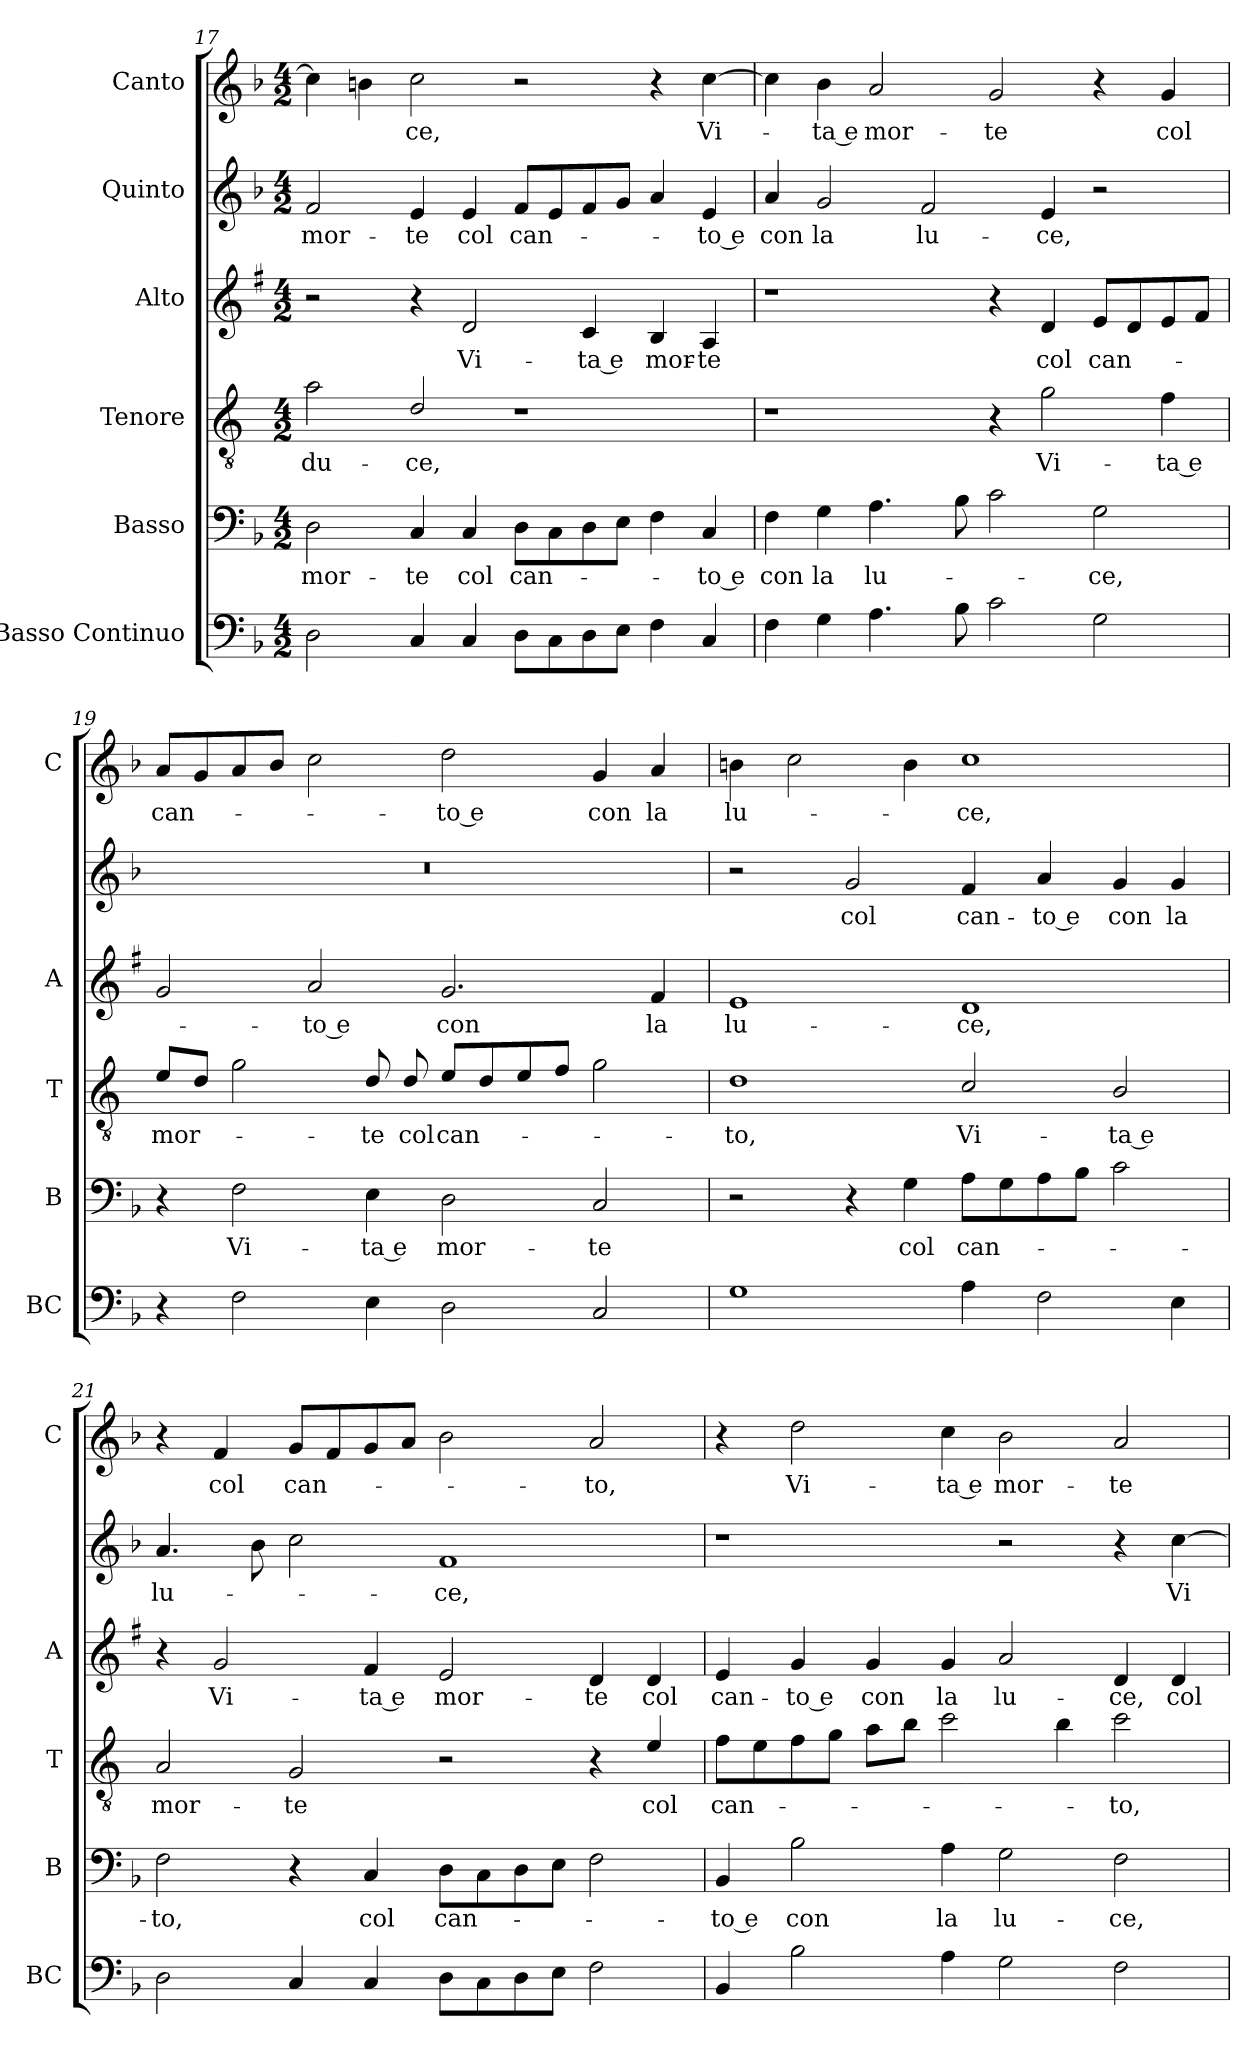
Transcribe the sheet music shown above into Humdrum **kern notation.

**kern	**kern	**text	**kern	**text	**kern	**text	**kern	**text	**kern	**text
*part6	*part5	*part5	*part4	*part4	*part3	*part3	*part2	*part2	*part1	*part1
*staff6	*staff5	*staff5	*staff4	*staff4	*staff3	*staff3	*staff2	*staff2	*staff1	*staff1
*I"Basso Continuo	*I"Basso	*	*I"Tenore	*	*I"Alto	*	*I"Quinto	*	*I"Canto	*
*I'BC	*I'B	*	*I'T	*	*I'A	*	*	*	*I'C	*
*clefF4	*clefF4	*	*clefGv2	*	*clefG2	*	*clefG2	*	*clefG2	*
*	*	*	*ITrd4c7	*	*ITrd1c2	*	*	*	*	*
*k[b-]	*k[b-]	*	*k[b-]	*	*k[b-]	*	*k[b-]	*	*k[b-]	*
*F:	*F:	*	*F:	*	*F:	*	*F:	*	*F:	*
*M4/2	*M4/2	*	*M4/2	*	*M4/2	*	*M4/2	*	*M4/2	*
=17	=17	=17	=17	=17	=17	=17	=17	=17	=17	=17
!	!	!LO:LY:b	!	!LO:LY:b	!	!	!	!LO:LY:b	!	!
2D\	2D\	mor-	2d\	-du-	2r	.	2f/	mor-	4cc\]	.
.	.	.	.	.	.	.	.	.	4bn\	.
!	!	!LO:LY:b	!	!LO:LY:b	!	!	!	!LO:LY:b	!	!LO:LY:b
4C/	4C/	-te	2G/	-ce,	4r	.	4e/	-te	2cc\	-ce,
!	!	!LO:LY:b	!	!	!	!LO:LY:b	!	!LO:LY:b	!	!
4C/	4C/	col	.	.	2c/	Vi-	4e/	col	.	.
!	!	!LO:LY:b	!	!	!	!	!	!LO:LY:b	!	!
8D\L	8D\L	can-	1r	.	.	.	8f/L	can-	2r	.
8C\	8C\	.	.	.	.	.	8e/	.	.	.
!	!	!	!	!	!	!LO:LY:b	!	!	!	!
8D\	8D\	.	.	.	4B-/	-ta e	8f/	.	.	.
8E\J	8E\J	.	.	.	.	.	8g/J	.	.	.
!	!	!	!	!	!	!LO:LY:b	!	!	!	!
4F\	4F\	.	.	.	4A/	mor-	4a/	.	4r	.
!	!	!LO:LY:b	!	!	!	!LO:LY:b	!	!LO:LY:b	!	!LO:LY:b
4C/	4C/	-to e	.	.	4G/	-te	4e/	-to e	[4cc\	Vi-
!!LO:PB:g=z
=18	=18	=18	=18	=18	=18	=18	=18	=18	=18	=18
!	!	!LO:LY:b	!	!	!	!	!	!LO:LY:b	!	!
4F\	4F\	con	1r	.	1r	.	4a/	con	4cc\]	.
!	!	!LO:LY:b	!	!	!	!	!	!LO:LY:b	!	!LO:LY:b
4G\	4G\	la	.	.	.	.	2g/	la	4b-\	-ta e
!	!	!LO:LY:b	!	!	!	!	!	!	!	!LO:LY:b
4.A\	4.A\	lu-	.	.	.	.	.	.	2a/	mor-
!	!	!	!	!	!	!	!	!LO:LY:b	!	!
.	.	.	.	.	.	.	2f/	lu-	.	.
8B-\	8B-\	.	.	.	.	.	.	.	.	.
!	!	!	!	!	!	!	!	!	!	!LO:LY:b
2c\	2c\	.	4r	.	4r	.	.	.	2g/	-te
!	!	!	!	!LO:LY:b	!	!LO:LY:b	!	!LO:LY:b	!	!
.	.	.	2c\	Vi-	4c/	col	4e/	-ce,	.	.
!	!	!LO:LY:b	!	!	!	!LO:LY:b	!	!	!	!
2G\	2G\	-ce,	.	.	8d/L	can-	2r	.	4r	.
.	.	.	.	.	8c/	.	.	.	.	.
!	!	!	!	!LO:LY:b	!	!	!	!	!	!LO:LY:b
.	.	.	4B-\	-ta e	8d/	.	.	.	4g/	col
.	.	.	.	.	8e/J	.	.	.	.	.
=19	=19	=19	=19	=19	=19	=19	=19	=19	=19	=19
!	!	!	!	!LO:LY:b	!	!	!	!	!	!LO:LY:b
4r	4r	.	8A/L	mor-	2f/	.	0r	.	8a/L	can-
.	.	.	8G/J	.	.	.	.	.	8g/	.
!	!	!LO:LY:b	!	!	!	!	!	!	!	!
2F\	2F\	Vi-	2c\	.	.	.	.	.	8a/	.
.	.	.	.	.	.	.	.	.	8b-/J	.
!	!	!	!	!	!	!LO:LY:b	!	!	!	!
.	.	.	.	.	2g/	-to e	.	.	2cc\	.
!	!	!LO:LY:b	!	!LO:LY:b	!	!	!	!	!	!
4E\	4E\	-ta e	8G/	-te	.	.	.	.	.	.
!	!	!	!	!LO:LY:b	!	!	!	!	!	!
.	.	.	8G/	col	.	.	.	.	.	.
!	!	!LO:LY:b	!	!LO:LY:b	!	!LO:LY:b	!	!	!	!LO:LY:b
2D\	2D\	mor-	8A/L	can-	2.f/	con	.	.	2dd\	-to e
.	.	.	8G/	.	.	.	.	.	.	.
.	.	.	8A/	.	.	.	.	.	.	.
.	.	.	8B-/J	.	.	.	.	.	.	.
!	!	!LO:LY:b	!	!	!	!	!	!	!	!LO:LY:b
2C/	2C/	-te	2c\	.	.	.	.	.	4g/	con
!	!	!	!	!	!	!LO:LY:b	!	!	!	!LO:LY:b
.	.	.	.	.	4e/	la	.	.	4a/	la
=20	=20	=20	=20	=20	=20	=20	=20	=20	=20	=20
!	!	!	!	!LO:LY:b	!	!LO:LY:b	!	!	!	!LO:LY:b
1G	2r	.	1G	-to,	1d	lu-	2r	.	4bn\	lu-
.	.	.	.	.	.	.	.	.	2cc\	.
!	!	!	!	!	!	!	!	!LO:LY:b	!	!
.	4r	.	.	.	.	.	2g/	col	.	.
!	!	!LO:LY:b	!	!	!	!	!	!	!	!
.	4G\	col	.	.	.	.	.	.	4b\	.
!	!	!LO:LY:b	!	!LO:LY:b	!	!LO:LY:b	!	!LO:LY:b	!	!LO:LY:b
4A\	8A\L	can-	2F/	Vi-	1c	-ce,	4f/	can-	1cc	-ce,
.	8G\	.	.	.	.	.	.	.	.	.
!	!	!	!	!	!	!	!	!LO:LY:b	!	!
2F\	8A\	.	.	.	.	.	4a/	-to e	.	.
.	8B-\J	.	.	.	.	.	.	.	.	.
!	!	!	!	!LO:LY:b	!	!	!	!LO:LY:b	!	!
.	2c\	.	2E/	-ta e	.	.	4g/	con	.	.
!	!	!	!	!	!	!	!	!LO:LY:b	!	!
4E\	.	.	.	.	.	.	4g/	la	.	.
!!LO:LB:g=z
=21	=21	=21	=21	=21	=21	=21	=21	=21	=21	=21
!	!	!LO:LY:b	!	!LO:LY:b	!	!	!	!LO:LY:b	!	!
2D\	2F\	-to,	2D/	mor-	4r	.	4.a/	lu-	4r	.
!	!	!	!	!	!	!LO:LY:b	!	!	!	!LO:LY:b
.	.	.	.	.	2f/	Vi-	.	.	4f/	col
.	.	.	.	.	.	.	8b-\	.	.	.
!	!	!	!	!LO:LY:b	!	!	!	!	!	!LO:LY:b
4C/	4r	.	2C/	-te	.	.	2cc\	.	8g/L	can-
.	.	.	.	.	.	.	.	.	8f/	.
!	!	!LO:LY:b	!	!	!	!LO:LY:b	!	!	!	!
4C/	4C/	col	.	.	4e/	-ta e	.	.	8g/	.
.	.	.	.	.	.	.	.	.	8a/J	.
!	!	!LO:LY:b	!	!	!	!LO:LY:b	!	!LO:LY:b	!	!
8D\L	8D\L	can-	2r	.	2d/	mor-	1f	-ce,	2b-\	.
8C\	8C\	.	.	.	.	.	.	.	.	.
8D\	8D\	.	.	.	.	.	.	.	.	.
8E\J	8E\J	.	.	.	.	.	.	.	.	.
!	!	!	!	!	!	!LO:LY:b	!	!	!	!LO:LY:b
2F\	2F\	.	4r	.	4c/	-te	.	.	2a/	-to,
!	!	!	!	!LO:LY:b	!	!LO:LY:b	!	!	!	!
.	.	.	4A/	col	4c/	col	.	.	.	.
=22	=22	=22	=22	=22	=22	=22	=22	=22	=22	=22
!	!	!LO:LY:b	!	!LO:LY:b	!	!LO:LY:b	!	!	!	!
4BB-/	4BB-/	-to e	8B-\L	can-	4d/	can-	1r	.	4r	.
.	.	.	8A\	.	.	.	.	.	.	.
!	!	!LO:LY:b	!	!	!	!LO:LY:b	!	!	!	!LO:LY:b
2B-\	2B-\	con	8B-\	.	4f/	-to e	.	.	2dd\	Vi-
.	.	.	8c\J	.	.	.	.	.	.	.
!	!	!	!	!	!	!LO:LY:b	!	!	!	!
.	.	.	8d\L	.	4f/	con	.	.	.	.
.	.	.	8e\J	.	.	.	.	.	.	.
!	!	!LO:LY:b	!	!	!	!LO:LY:b	!	!	!	!LO:LY:b
4A\	4A\	la	2f\	.	4f/	la	.	.	4cc\	-ta e
!	!	!LO:LY:b	!	!	!	!LO:LY:b	!	!	!	!LO:LY:b
2G\	2G\	lu-	.	.	2g/	lu-	2r	.	2b-\	mor-
.	.	.	4e\	.	.	.	.	.	.	.
!	!	!LO:LY:b	!	!LO:LY:b	!	!LO:LY:b	!	!	!	!LO:LY:b
2F\	2F\	-ce,	2f\	-to,	4c/	-ce,	4r	.	2a/	-te
!	!	!	!	!	!	!LO:LY:b	!	!LO:LY:b	!	!
.	.	.	.	.	4c/	col	[4cc\	Vi-	.	.
=	=	=	=	=	=	=	=	=	=	=
*-	*-	*-	*-	*-	*-	*-	*-	*-	*-	*-
